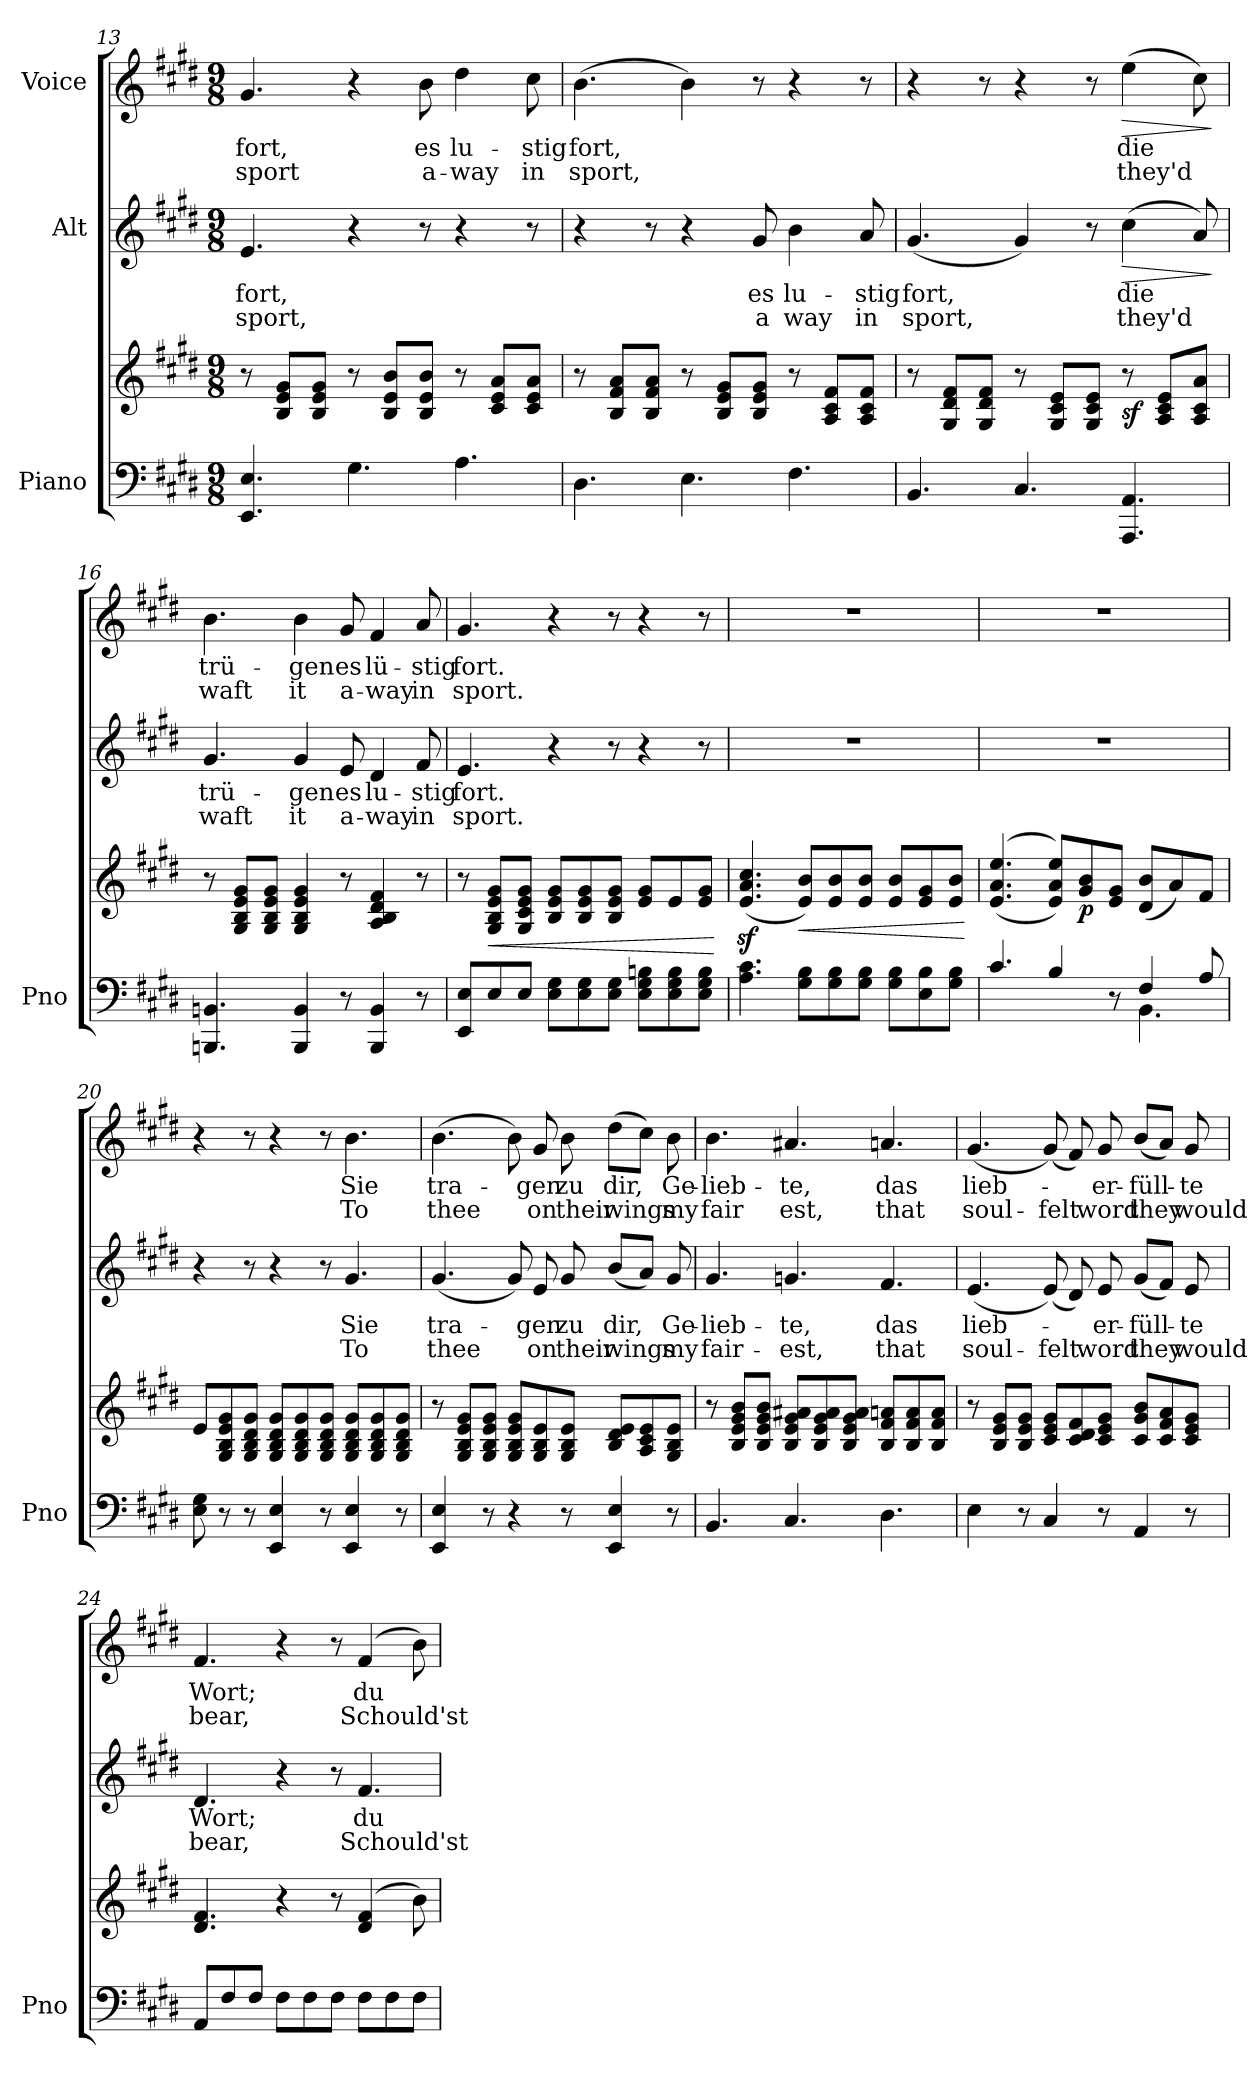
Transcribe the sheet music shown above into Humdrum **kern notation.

**kern	**kern	**dynam	**kern	**text	**text	**dynam	**kern	**text	**text	**dynam
*part3	*part3	*part3	*part2	*part2	*part2	*part2	*part1	*part1	*part1	*part1
*staff4	*staff3	*staff3/4	*staff2	*staff2	*staff2	*staff2	*staff1	*staff1	*staff1	*staff1
*I"Piano	*	*	*I"Alt	*	*	*	*I"Voice	*	*	*
*I'Pno	*	*	*	*	*	*	*	*	*	*
*clefF4	*clefG2	*	*clefG2	*	*	*	*clefG2	*	*	*
*k[f#c#g#d#]	*k[f#c#g#d#]	*	*k[f#c#g#d#]	*	*	*	*k[f#c#g#d#]	*	*	*
*M9/8	*M9/8	*	*M9/8	*	*	*	*M9/8	*	*	*
=13	=13	=13	=13	=13	=13	=13	=13	=13	=13	=13
4.EE/ 4.E/	8r	.	4.e/	fort,	sport,	.	4.g#/	fort,	sport	.
.	8B/ 8e/ 8g#/L	.	.	.	.	.	.	.	.	.
.	8B/ 8e/ 8g#/J	.	.	.	.	.	.	.	.	.
4.G#\	8r	.	4r	.	.	.	4r	.	.	.
.	8B/ 8e/ 8b/L	.	.	.	.	.	.	.	.	.
.	8B/ 8e/ 8b/J	.	8r	.	.	.	8b\	es	a-	.
4.A\	8r	.	4r	.	.	.	4dd#\	lu-	-way	.
.	8c#/ 8e/ 8a/L	.	.	.	.	.	.	.	.	.
.	8c#/ 8e/ 8a/J	.	8r	.	.	.	8cc#\	-stig	in	.
!!LO:LB:g=z
=14	=14	=14	=14	=14	=14	=14	=14	=14	=14	=14
4.D#\	8r	.	4r	.	.	.	(4.b\	fort,	sport,	.
.	8B/ 8f#/ 8a/L	.	.	.	.	.	.	.	.	.
.	8B/ 8f#/ 8a/J	.	8r	.	.	.	.	.	.	.
4.E\	8r	.	4r	.	.	.	4b\)	.	.	.
.	8B/ 8e/ 8g#/L	.	.	.	.	.	.	.	.	.
.	8B/ 8e/ 8g#/J	.	8g#/	es	a	.	8r	.	.	.
4.F#\	8r	.	4b\	lu-	way	.	4r	.	.	.
.	8A/ 8c#/ 8f#/L	.	.	.	.	.	.	.	.	.
.	8A/ 8c#/ 8f#/J	.	8a/	-stig	in	.	8r	.	.	.
=15	=15	=15	=15	=15	=15	=15	=15	=15	=15	=15
4.BB/	8r	.	(4.g#/	fort,	sport,	.	4r	.	.	.
.	8G#/ 8d#/ 8f#/L	.	.	.	.	.	.	.	.	.
.	8G#/ 8d#/ 8f#/J	.	.	.	.	.	8r	.	.	.
4.C#/	8r	.	4g#/)	.	.	.	4r	.	.	.
.	8G#/ 8c#/ 8e/L	.	.	.	.	.	.	.	.	.
.	8G#/ 8c#/ 8e/J	.	8r	.	.	.	8r	.	.	.
!	!	!LO:DY:b	!	!	!	!LO:HP:b	!	!	!	!LO:HP:b
4.AAA/ 4.AA/	8r	sf	(4cc#\	die	they'd	>	(4ee\	die	they'd	>
.	8A/ 8c#/ 8e/L	.	.	.	.	.	.	.	.	.
.	8A/ 8c#/ 8a/J	.	8a/)	.	.	.	8cc#\)	.	.	.
.	.	.	.	.	.	]	.	.	.	]
=16	=16	=16	=16	=16	=16	=16	=16	=16	=16	=16
4.BBBn/ 4.BBn/	8r	.	4.g#/	trü-	waft	.	4.b\	trü-	waft	.
.	8G#/ 8B/ 8e/ 8g#/L	.	.	.	.	.	.	.	.	.
.	8G#/ 8B/ 8e/ 8g#/J	.	.	.	.	.	.	.	.	.
4BBB/ 4BB/	4G#/ 4B/ 4e/ 4g#/	.	4g#/	-gen	it	.	4b\	-gen	it	.
8r	8r	.	8e/	es	a-	.	8g#/	es	a-	.
4BBB/ 4BB/	4A/ 4B/ 4d#/ 4f#/	.	4d#/	lu-	-way	.	4f#/	lü-	-way	.
8r	8r	.	8f#/	-stig	in	.	8a/	-stig	in	.
!!LO:PB:g=z
=17	=17	=17	=17	=17	=17	=17	=17	=17	=17	=17
8EE/ 8E/L	8r	.	4.e/	fort.	sport.	.	4.g#/	fort.	sport.	.
!	!	!LO:HP:b	!	!	!	!	!	!	!	!
8E/	8G#/ 8B/ 8e/ 8g#/L	<	.	.	.	.	.	.	.	.
8E/J	8G#/ 8c#/ 8e/ 8g#/J	.	.	.	.	.	.	.	.	.
8E\ 8G#\L	8B/ 8e/ 8g#/L	.	4r	.	.	.	4r	.	.	.
8E\ 8G#\	8B/ 8e/ 8g#/	.	.	.	.	.	.	.	.	.
8E\ 8G#\J	8B/ 8e/ 8g#/J	.	8r	.	.	.	8r	.	.	.
8E\ 8G#\ 8Bn\L	8e/ 8g#/L	.	4r	.	.	.	4r	.	.	.
8E\ 8G#\ 8B\	8e/	.	.	.	.	.	.	.	.	.
8E\ 8G#\ 8B\J	8e/ 8g#/J	.	8r	.	.	.	8r	.	.	.
.	.	[	.	.	.	.	.	.	.	.
=18	=18	=18	=18	=18	=18	=18	=18	=18	=18	=18
4.A\ 4.c#\	(4.e/z< 4.a/z< 4.cc#/z<	.	8%9r	.	.	.	8%9r	.	.	.
!	!	!LO:HP:b	!	!	!	!	!	!	!	!
8G#\ 8B\L	8e/ 8b/L)	<	.	.	.	.	.	.	.	.
8G#\ 8B\	8e/ 8b/	.	.	.	.	.	.	.	.	.
8G#\ 8B\J	8e/ 8b/J	.	.	.	.	.	.	.	.	.
8G#\ 8B\L	8e/ 8b/L	.	.	.	.	.	.	.	.	.
8E\ 8B\	8e/ 8g#/	.	.	.	.	.	.	.	.	.
8G#\ 8B\J	8e/ 8b/J	.	.	.	.	.	.	.	.	.
.	.	[	.	.	.	.	.	.	.	.
=19	=19	=19	=19	=19	=19	=19	=19	=19	=19	=19
*^	*	*	*	*	*	*	*	*	*	*
4.c#/	2.ryy	(>(4.e/ 4.a/ 4.ee/	.	8%9r	.	.	.	8%9r	.	.	.
4B/	.	8e/ 8a/ 8ee/L))	.	.	.	.	.	.	.	.	.
!	!	!	!LO:DY:b	!	!	!	!	!	!	!	!
.	.	8g#/ 8b/	p	.	.	.	.	.	.	.	.
8r	.	8e/ 8g#/J	.	.	.	.	.	.	.	.	.
4F#/	4.BB\	(8d#/ 8b/L	.	.	.	.	.	.	.	.	.
.	.	8a/)	.	.	.	.	.	.	.	.	.
8A/	.	8f#/J	.	.	.	.	.	.	.	.	.
*v	*v	*	*	*	*	*	*	*	*	*	*
=20	=20	=20	=20	=20	=20	=20	=20	=20	=20	=20
8E\ 8G#\	8e/L	.	4r	.	.	.	4r	.	.	.
8r	8G#/ 8B/ 8e/ 8g#/	.	.	.	.	.	.	.	.	.
8r	8G#/ 8B/ 8d#/ 8g#/J	.	8r	.	.	.	8r	.	.	.
4EE/ 4E/	8G#/ 8B/ 8d#/ 8g#/L	.	4r	.	.	.	4r	.	.	.
.	8G#/ 8B/ 8d#/ 8g#/	.	.	.	.	.	.	.	.	.
8r	8G#/ 8B/ 8d#/ 8g#/J	.	8r	.	.	.	8r	.	.	.
4EE/ 4E/	8G#/ 8B/ 8d#/ 8g#/L	.	4.g#/	Sie	To	.	4.b\	Sie	To	.
.	8G#/ 8B/ 8d#/ 8g#/	.	.	.	.	.	.	.	.	.
8r	8G#/ 8B/ 8d#/ 8g#/J	.	.	.	.	.	.	.	.	.
!!LO:LB:g=z
=21	=21	=21	=21	=21	=21	=21	=21	=21	=21	=21
4EE/ 4E/	8r	.	(4.g#/	tra-	thee	.	(4.b\	tra-	thee	.
.	8G#/ 8B/ 8e/ 8g#/L	.	.	.	.	.	.	.	.	.
8r	8G#/ 8B/ 8e/ 8g#/J	.	.	.	.	.	.	.	.	.
4r	8G#/ 8B/ 8e/ 8g#/L	.	8g#/)	.	.	.	8b\)	.	.	.
.	8G#/ 8B/ 8e/	.	8e/	-gen	on	.	8g#/	-gen	on	.
8r	8G#/ 8B/ 8e/J	.	8g#/	zu	their	.	8b\	zu	their	.
4EE/ 4E/	8B/ 8d#/ 8e/L	.	(8b/L	dir,	wings	.	(8dd#\L	dir,	wings	.
.	8A/ 8c#/ 8e/	.	8a/J)	.	.	.	8cc#\J)	.	.	.
8r	8G#/ 8B/ 8e/J	.	8g#/	Ge-	my	.	8b\	Ge-	my	.
=22	=22	=22	=22	=22	=22	=22	=22	=22	=22	=22
4.BB/	8r	.	4.g#/	-lieb-	fair-	.	4.b\	-lieb-	fair	.
.	8B/ 8e/ 8g#/ 8b/L	.	.	.	.	.	.	.	.	.
.	8B/ 8e/ 8g#/ 8b/J	.	.	.	.	.	.	.	.	.
4.C#/	8B/ 8e/ 8g#/ 8a#X/L	.	4.gn/	-te,	-est,	.	4.a#X/	-te,	est,	.
.	8B/ 8e/ 8g#/ 8a#/	.	.	.	.	.	.	.	.	.
.	8B/ 8e/ 8g#/ 8a#/J	.	.	.	.	.	.	.	.	.
4.D#\	8B/ 8f#/ 8an/L	.	4.f#/	das	that	.	4.an/	das	that	.
.	8B/ 8f#/ 8a/	.	.	.	.	.	.	.	.	.
.	8B/ 8f#/ 8a/J	.	.	.	.	.	.	.	.	.
!!LO:PB:g=z
=23	=23	=23	=23	=23	=23	=23	=23	=23	=23	=23
4E\	8r	.	(4.e/	-lieb-	soul-	.	(4.g#/	lieb-	soul-	.
.	8B/ 8e/ 8g#/L	.	.	.	.	.	.	.	.	.
8r	8B/ 8e/ 8g#/J	.	.	.	.	.	.	.	.	.
4C#/	8c#/ 8e/ 8g#/L	.	(8e/)	.	-felt	.	(8g#/)	.	-felt	.
.	8c#/ 8d#/ 8f#/	.	8d#/)	.	.	.	8f#/)	.	.	.
8r	8c#/ 8e/ 8g#/J	.	8e/	-er-	word	.	8g#/	-er-	word	.
4AA/	8c#/ 8g#/ 8b/L	.	(8g#/L	-füll-	they	.	(8b/L	-füll-	they	.
.	8c#/ 8f#/ 8a/	.	8f#/J)	.	.	.	8a/J)	.	.	.
8r	8c#/ 8e/ 8g#/J	.	8e/	-te	would	.	8g#/	-te	would	.
=24	=24	=24	=24	=24	=24	=24	=24	=24	=24	=24
8AA/L	4.d#/ 4.f#/	.	4.d#/	Wort;	bear,	.	4.f#/	Wort;	bear,	.
8F#/	.	.	.	.	.	.	.	.	.	.
8F#/J	.	.	.	.	.	.	.	.	.	.
8F#\L	4r	.	4r	.	.	.	4r	.	.	.
8F#\	.	.	.	.	.	.	.	.	.	.
8F#\J	8r	.	8r	.	.	.	8r	.	.	.
8F#\L	(4d#/ 4f#/	.	4.f#/	du	Schould'st	.	(4f#/	du	Schould'st	.
8F#\	.	.	.	.	.	.	.	.	.	.
8F#\J	8b\)	.	.	.	.	.	8b\)	.	.	.
=	=	=	=	=	=	=	=	=	=	=
*-	*-	*-	*-	*-	*-	*-	*-	*-	*-	*-
